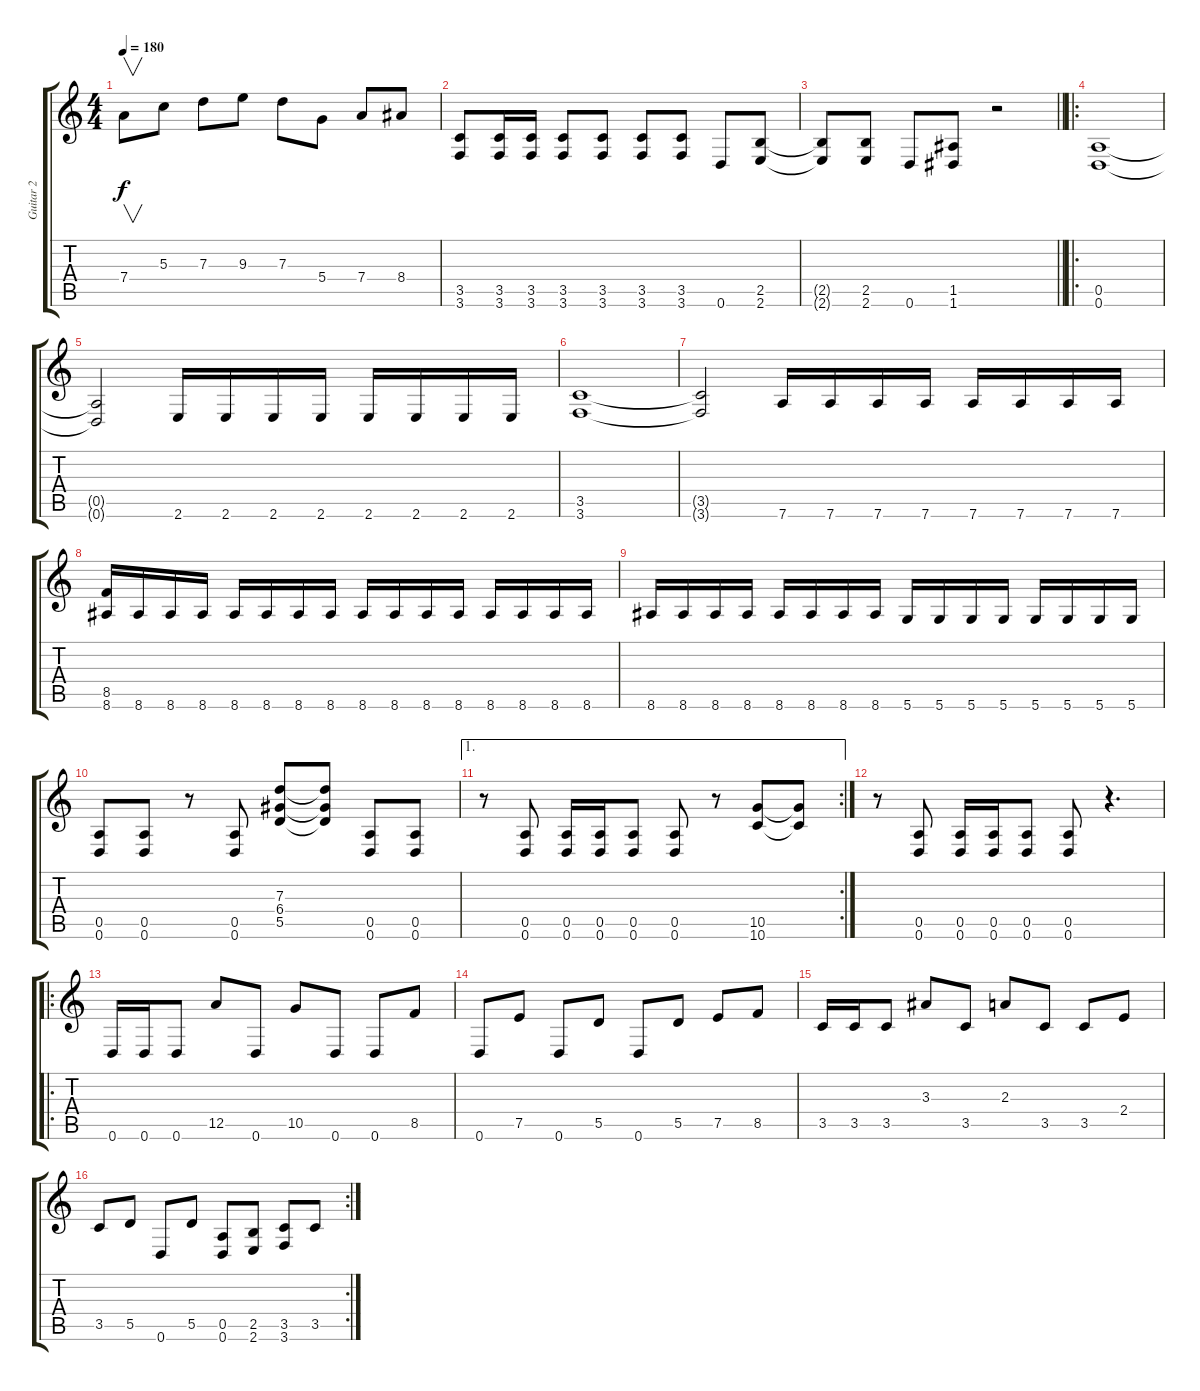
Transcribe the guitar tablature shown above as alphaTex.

\track ("Guitar 2" "Guitar 2") {instrument electricguitarjazz}
\staff {score tabs}
\tuning (E4 B3 G3 D3 A2 D2) {hide}
\ts (4 4)
\tempo 180
\clef g2
\ks c
7.4{t}.8{v dy f} 5.3.8 7.3.8 9.3.8 7.3.8 5.4.8 7.4.8 8.4.8 |
(3.5 3.6).8 (3.5 3.6).16 (3.5 3.6).16 (3.5 3.6).8 (3.5 3.6).8 (3.5 3.6).8 (3.5 3.6).8 0.6.8 (2.5 2.6).8 |
\barLineRight lightlight
(2.5{t} 2.6{t}).8 (2.5 2.6).8 0.6.8 (1.5 1.6).8 r.2 |
\ro
(0.5 0.6).1 |
(0.5{t} 0.6{t}).2 2.6.16 2.6.16 2.6.16 2.6.16 2.6.16 2.6.16 2.6.16 2.6.16 |
(3.5 3.6).1 |
(3.5{t} 3.6{t}).2 7.6.16 7.6.16 7.6.16 7.6.16 7.6.16 7.6.16 7.6.16 7.6.16 |
(8.5 8.6).16 8.6.16 8.6.16 8.6.16 8.6.16 8.6.16 8.6.16 8.6.16 8.6.16 8.6.16 8.6.16 8.6.16 8.6.16 8.6.16 8.6.16 8.6.16 |
8.6.16 8.6.16 8.6.16 8.6.16 8.6.16 8.6.16 8.6.16 8.6.16 5.6.16 5.6.16 5.6.16 5.6.16 5.6.16 5.6.16 5.6.16 5.6.16 |
(0.5 0.6).8 (0.5 0.6).8 r.8 (0.5 0.6).8 (7.3 6.4 5.5).8 (7.3{t} 6.4{t} 5.5{t}).8 (0.5 0.6).8 (0.5 0.6).8 |
\ae 1
\rc 2
r.8 (0.5 0.6).8 (0.5 0.6).16 (0.5 0.6).16 (0.5 0.6).8 (0.5 0.6).8 r.8 (10.5 10.6).8 (10.5{t} 10.6{t}).8 |
r.8 (0.5 0.6).8 (0.5 0.6).16 (0.5 0.6).16 (0.5 0.6).8 (0.5 0.6).8 r.4{d} |
\ro
0.6.16 0.6.16 0.6.8 12.5.8 0.6.8 10.5.8 0.6.8 0.6.8 8.5.8 |
0.6.8 7.5.8 0.6.8 5.5.8 0.6.8 5.5.8 7.5.8 8.5.8 |
3.5.16 3.5.16 3.5.8 3.3.8 3.5.8 2.3.8 3.5.8 3.5.8 2.4.8 |
\rc 2
3.5.8 5.5.8 0.6.8 5.5.8 (0.5 0.6).8 (2.5 2.6).8 (3.5 3.6).8 3.5.8
